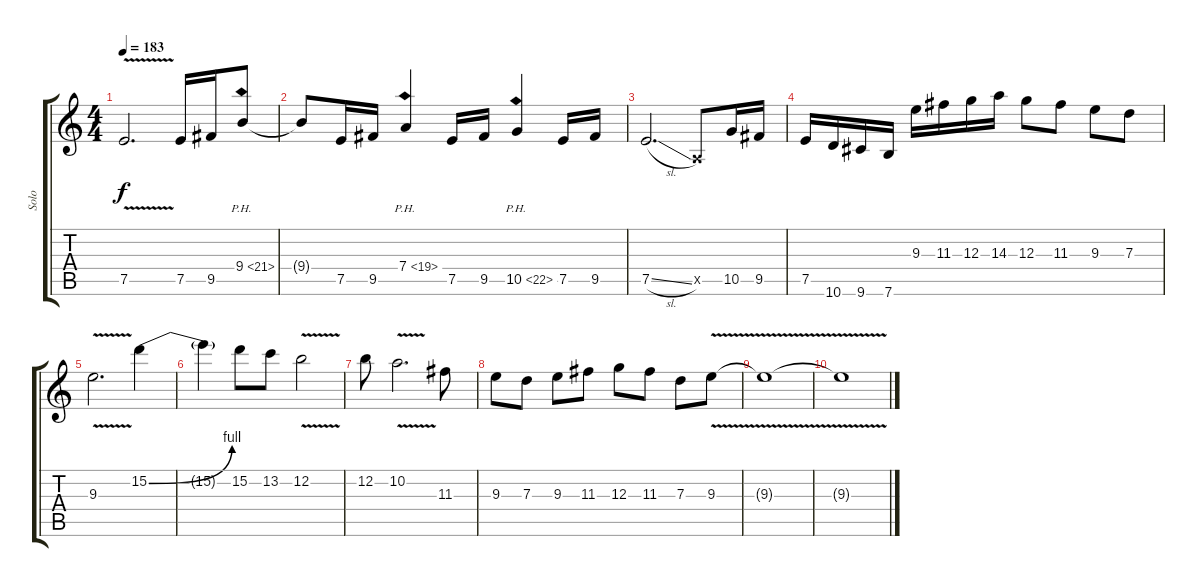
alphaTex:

\track ("Solo" "Solo") {instrument distortionguitar}
\staff {score tabs}
\tuning (E4 B3 G3 D3 A2 E2) {hide}
\ts (4 4)
\tempo 183
\clef g2
\ks c
7.5{v t}.2{d dy f} 7.5.16 9.5.16 9.4{ph 12}.8 |
9.4{t}.8 7.5.16 9.5.16 7.4{ph 12}.4 7.5.16 9.5.16 10.5{ph 12}.4 7.5.16 9.5.16 |
7.5{sl}.2{d} 0.5{x}.8 10.5.16 9.5.16 |
7.5.16 10.6.16 9.6.16 7.6.16 9.3.16 11.3.16 12.3.16 14.3.16 12.3.8 11.3.8 9.3.8 7.3.8 |
9.3{v}.2{d} 15.2{be (bend 0 0 60 4)}.4 |
15.2{t}.4 15.2.8 13.2.8 12.2{v}.2 |
12.2.8 10.2{v}.2{d} 11.3.8 |
9.3.8 7.3.8 9.3.8 11.3.8 12.3.8 11.3.8 7.3.8 9.3{v}.8 |
9.3{v t}.1 |
9.3{t}.1
